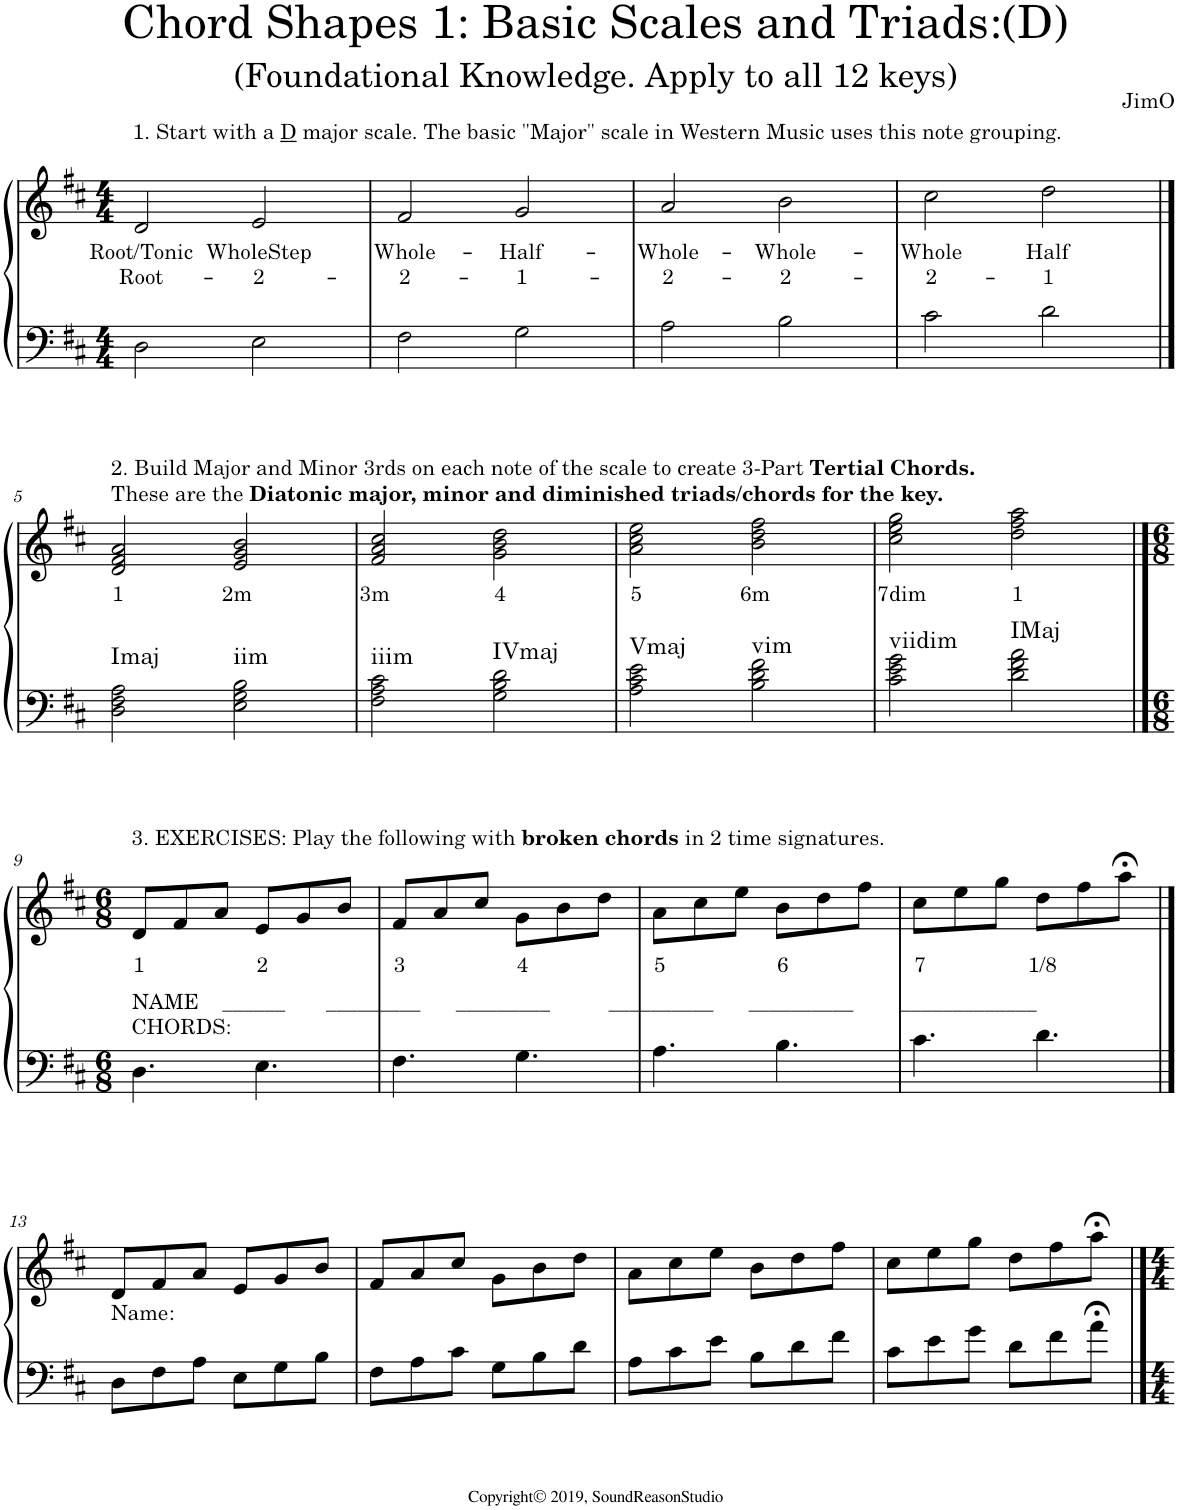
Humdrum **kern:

**kern	**kern	**text	**text	**harte
*part1	*part1	*part1	*part1	*part1
*staff2	*staff1	*staff1	*staff1	*
*I"Piano	*	*	*	*
*I'Pno.	*	*	*	*
*clefF4	*clefG2	*	*	*
*k[f#c#]	*k[f#c#]	*	*	*
*M4/4	*M4/4	*	*	*
=1	=1	=1	=1	=1
!	!LO:TX:a:t=1. Start with a	!	!	!
!	!LO:TX:a:t=D	!	!	!
!	!LO:TX:a:t=major scale. The basic "Major" scale in Western Music uses this note grouping.	!	!	!
!	!	!LO:LY:b	!LO:LY:b	!
2D\	2d/	Root/Tonic	Root-	.
!	!	!LO:LY:b	!LO:LY:b	!
2E\	2e/	WholeStep	-2-	.
=2	=2	=2	=2	=2
!	!	!LO:LY:b	!LO:LY:b	!
2F#\	2f#/	Whole-	-2-	.
!	!	!LO:LY:b	!LO:LY:b	!
2G\	2g/	-Half-	-1-	.
=3	=3	=3	=3	=3
!	!	!LO:LY:b	!LO:LY:b	!
2A\	2a/	-Whole-	-2-	.
!	!	!LO:LY:b	!LO:LY:b	!
2B\	2b\	-Whole-	-2-	.
=4	=4	=4	=4	=4
!	!	!LO:LY:b	!LO:LY:b	!
2c#\	2cc#\	-Whole	-2-	.
!	!	!LO:LY:b	!LO:LY:b	!
2d\	2dd\	Half	-1	.
!!LO:LB:g=z
==5	==5	==5	==5	==5
!	!LO:TX:a:t=2. Build Major and Minor 3rds on each note of the scale to create 3-Part	!	!	!
!	!LO:TX:a:B:t=Tertial Chords.	!	!	!
!	!LO:TX:a:t=These are the	!	!	!
!	!LO:TX:a:B:t=Diatonic major, minor and diminished triads/chords for the key.	!	!	!
!	!	!LO:LY:b	!	!LO:H:kt=Imaj
2D\ 2F#\ 2A\	2d/ 2f#/ 2a/	1	.	N
!	!	!LO:LY:b	!	!LO:H:kt=iim
2E\ 2G\ 2B\	2e/ 2g/ 2b/	2m	.	N
=6	=6	=6	=6	=6
!	!	!LO:LY:b	!	!LO:H:kt=iiim
2F#\ 2A\ 2c#\	2f#/ 2a/ 2cc#/	3m	.	N
!	!	!LO:LY:b	!	!LO:H:kt=IVmaj
2G\ 2B\ 2d\	2g\ 2b\ 2dd\	4	.	N
=7	=7	=7	=7	=7
!	!	!LO:LY:b	!	!LO:H:kt=Vmaj
2A\ 2c#\ 2e\	2a\ 2cc#\ 2ee\	5	.	N
!	!	!LO:LY:b	!	!LO:H:kt=vim
2B\ 2d\ 2f#\	2b\ 2dd\ 2ff#\	6m	.	N
=8	=8	=8	=8	=8
!	!	!LO:LY:b	!	!LO:H:kt=viidim
2c#\ 2e\ 2g\	2cc#\ 2ee\ 2gg\	7dim	.	N
!	!	!LO:LY:b	!	!LO:H:kt=IMaj
2d\ 2f#\ 2a\	2dd\ 2ff#\ 2aa\	1	.	N
!!LO:LB:g=z
==9	==9	==9	==9	==9
*M6/8	*M6/8	*	*	*
!	!LO:TX:a:t=3. EXERCISES&colon; Play the following with	!	!	!
!	!LO:TX:a:B:t=broken chords	!	!	!
!	!LO:TX:a:t=in 2 time signatures.	!	!	!
!LO:TX:a:t=NAME    ______       _________      _________          __________      __________        _____________	!	!	!	!
!LO:TX:a:t=CHORDS&colon;	!	!	!	!
!	!	!LO:LY:b	!	!
4.D\	8d/L	1	.	.
.	8f#/	.	.	.
.	8a/J	.	.	.
!	!	!LO:LY:b	!	!
4.E\	8e/L	2	.	.
.	8g/	.	.	.
.	8b/J	.	.	.
=10	=10	=10	=10	=10
!	!	!LO:LY:b	!	!
4.F#\	8f#/L	3	.	.
.	8a/	.	.	.
.	8cc#/J	.	.	.
!	!	!LO:LY:b	!	!
4.G\	8g\L	4	.	.
.	8b\	.	.	.
.	8dd\J	.	.	.
=11	=11	=11	=11	=11
!	!	!LO:LY:b	!	!
4.A\	8a\L	5	.	.
.	8cc#\	.	.	.
.	8ee\J	.	.	.
!	!	!LO:LY:b	!	!
4.B\	8b\L	6	.	.
.	8dd\	.	.	.
.	8ff#\J	.	.	.
=12	=12	=12	=12	=12
!	!	!LO:LY:b	!	!
4.c#\	8cc#\L	7	.	.
.	8ee\	.	.	.
.	8gg\J	.	.	.
!	!	!LO:LY:b	!	!
4.d\	8dd\L	1/8	.	.
.	8ff#\	.	.	.
.	8aa;<\J	.	.	.
!!LO:LB:g=z
==13	==13	==13	==13	==13
!LO:TX:a:t=Name&colon;	!	!	!	!
8D\L	8d/L	.	.	.
8F#\	8f#/	.	.	.
8A\J	8a/J	.	.	.
8E\L	8e/L	.	.	.
8G\	8g/	.	.	.
8B\J	8b/J	.	.	.
=14	=14	=14	=14	=14
8F#\L	8f#/L	.	.	.
8A\	8a/	.	.	.
8c#\J	8cc#/J	.	.	.
8G\L	8g\L	.	.	.
8B\	8b\	.	.	.
8d\J	8dd\J	.	.	.
=15	=15	=15	=15	=15
8A\L	8a\L	.	.	.
8c#\	8cc#\	.	.	.
8e\J	8ee\J	.	.	.
8B\L	8b\L	.	.	.
8d\	8dd\	.	.	.
8f#\J	8ff#\J	.	.	.
=16	=16	=16	=16	=16
8c#\L	8cc#\L	.	.	.
8e\	8ee\	.	.	.
8g\J	8gg\J	.	.	.
8d\L	8dd\L	.	.	.
8f#\	8ff#\	.	.	.
8a;<\J	8aa;<\J	.	.	.
==	==	==	==	==
*-	*-	*-	*-	*-
